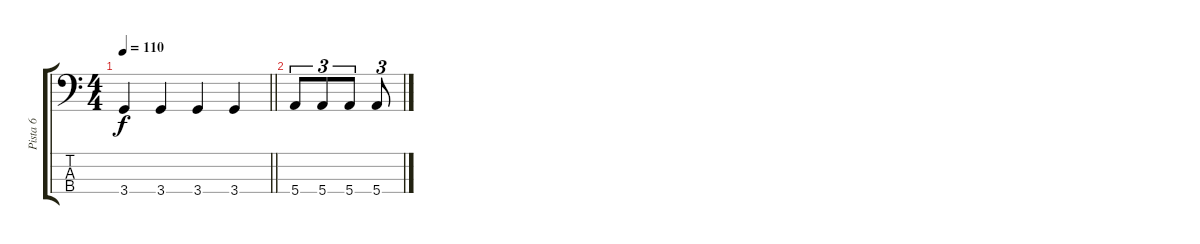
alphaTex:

\track ("Pista 6" "Pista 6") {instrument electricbassfinger}
\staff {score tabs}
\tuning (G2 D2 A1 E1) {hide}
\ts (4 4)
\tempo 110
\clef f4
\barLineRight lightlight
\ks c
3.4.4{dy f} 3.4.4 3.4.4 3.4.4 |
5.4.8{tu (3 2)} 5.4.8{tu (3 2)} 5.4.8{tu (3 2)} 5.4.8{tu (3 2)}
